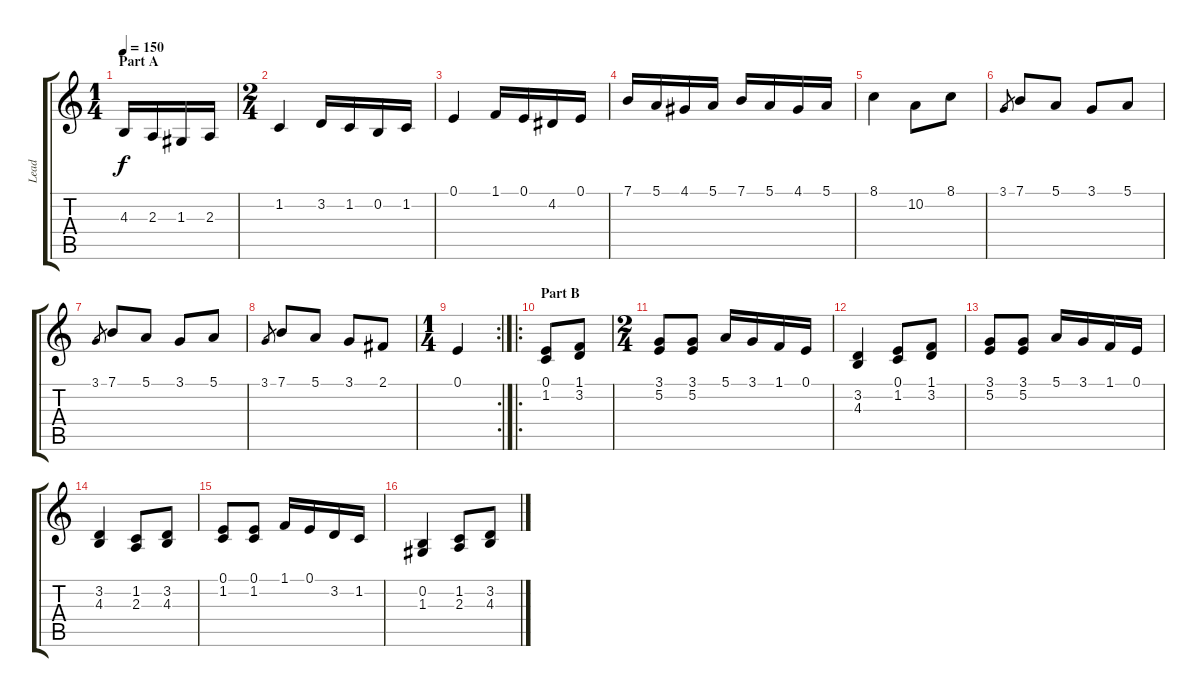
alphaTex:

\track ("Lead" "Lead") {instrument acousticgrandpiano}
\staff {score tabs}
\tuning (E4 B3 G3 D3 A2 E2) {hide}
\ts (1 4)
\section ("" "Part A")
\tempo 150
\clef g2
\ks c
4.3.16{dy f instrument acousticgrandpiano} 2.3.16 1.3.16 2.3.16 |
\ts (2 4)
1.2.4 3.2.16 1.2.16 0.2.16 1.2.16 |
0.1.4 1.1.16 0.1.16 4.2.16 0.1.16 |
7.1.16 5.1.16 4.1.16 5.1.16 7.1.16 5.1.16 4.1.16 5.1.16 |
8.1.4 10.2.8 8.1.8 |
3.1.8{gr} 7.1.8 5.1.8 3.1.8 5.1.8 |
3.1.8{gr} 7.1.8 5.1.8 3.1.8 5.1.8 |
3.1.8{gr} 7.1.8 5.1.8 3.1.8 2.1.8 |
\rc 2
\ts (1 4)
0.1.4 |
\ro
\section ("" "Part B")
(0.1 1.2).8 (1.1 3.2).8 |
\ts (2 4)
(3.1 5.2).8 (3.1 5.2).8 5.1.16 3.1.16 1.1.16 0.1.16 |
(3.2 4.3).4 (0.1 1.2).8 (1.1 3.2).8 |
(3.1 5.2).8 (3.1 5.2).8 5.1.16 3.1.16 1.1.16 0.1.16 |
(3.2 4.3).4 (1.2 2.3).8 (3.2 4.3).8 |
(0.1 1.2).8 (0.1 1.2).8 1.1.16 0.1.16 3.2.16 1.2.16 |
(0.2 1.3).4 (1.2 2.3).8 (3.2 4.3).8
